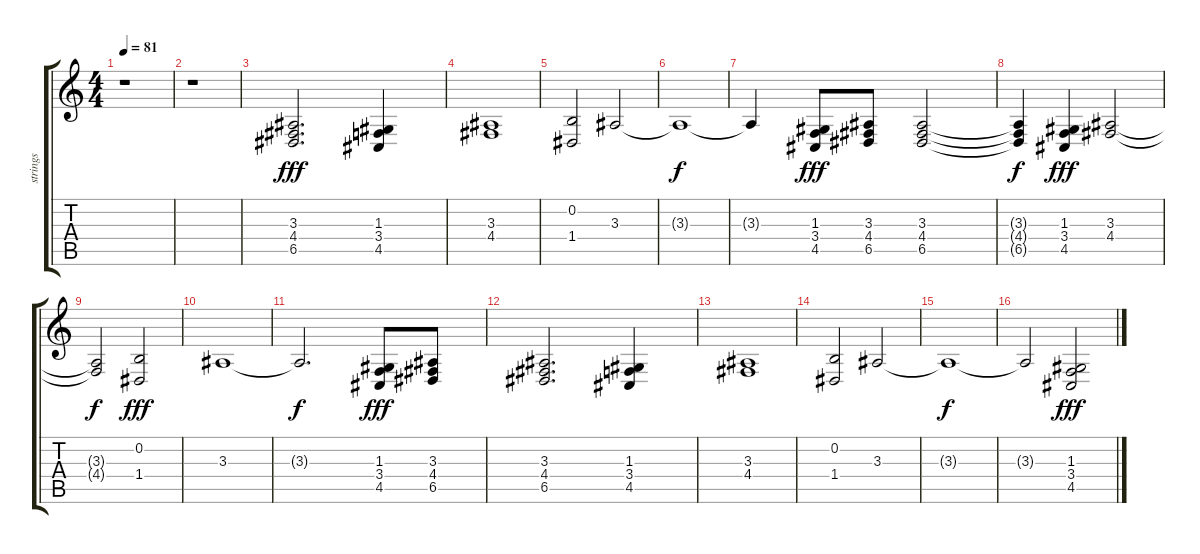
\track ("strings " "strings ") {instrument stringensemble1}
\staff {score tabs}
\tuning (E4 B3 G3 D3 A2 E2) {hide}
\ts (4 4)
\tempo 81
\clef g2
\ks c
r.1{dy fff instrument stringensemble1} |
r.1 |
(3.3 4.4 6.5).2{d} (1.3 3.4 4.5).4 |
(3.3 4.4).1 |
(0.2 1.4).2 3.3.2 |
3.3{t}.1{dy f} |
3.3{t}.4 (1.3 3.4 4.5).8{dy fff} (3.3 4.4 6.5).8 (3.3 4.4 6.5).2 |
(3.3{t} 4.4{t} 6.5{t}).4{dy f} (1.3 3.4 4.5).4{dy fff} (3.3 4.4).2 |
(3.3{t} 4.4{t}).2{dy f} (0.2 1.4).2{dy fff} |
3.3.1 |
3.3{t}.2{d dy f} (1.3 3.4 4.5).8{dy fff} (3.3 4.4 6.5).8 |
(3.3 4.4 6.5).2{d} (1.3 3.4 4.5).4 |
(3.3 4.4).1 |
(0.2 1.4).2 3.3.2 |
3.3{t}.1{dy f} |
3.3{t}.2 (1.3 3.4 4.5).2{dy fff}
